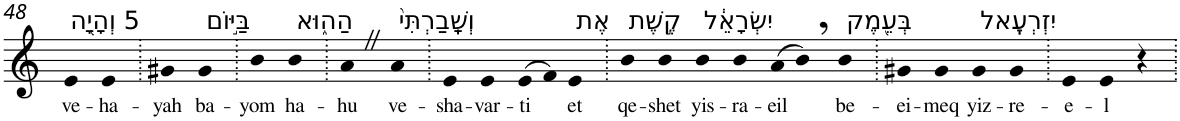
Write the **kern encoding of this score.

**kern	**text
*part1	*part1
*staff1	*staff1
*I"Piano	*
*I'Pno	*
!!LO:PB:g=z
*clefG2	*
*k[]	*
=48	=48
!LO:TX:a:t=5 וְהָיָ֖ה	!
!	!LO:LY:b
4e	ve-
!	!LO:LY:b
4e	-ha-
=49.	=49.
!	!LO:LY:b
4g#X	-yah
!LO:TX:a:t=בַּיּ֣וֹם	!
!	!LO:LY:b
4g#	ba-
=50.	=50.
!	!LO:LY:b
4b	-yom
!LO:TX:a:t=הַה֑וּא	!
!	!LO:LY:b
4b	ha-
=51.	=51.
!	!LO:LY:b
4aZ	-hu
!LO:TX:a:t=וְשָֽׁבַרְתִּי֙	!
!	!LO:LY:b
4a	ve-
=52.	=52.
!	!LO:LY:b
4e	-sha-
!	!LO:LY:b
4e	-var-
!	!LO:LY:b
(>8e	-ti
8f)	.
!LO:TX:a:t=אֶת	!
!	!LO:LY:b
4e	et
=53.	=53.
!LO:TX:a:t=קֶ֣שֶׁת	!
!	!LO:LY:b
4b	qe-
!	!LO:LY:b
4b	-shet
!LO:TX:a:t=יִשְׂרָאֵ֔ל	!
!	!LO:LY:b
4b	yis-
!	!LO:LY:b
4b	-ra-
!	!LO:LY:b
(>8a	-eil
8b,)	.
!LO:TX:a:t=בְּעֵ֖מֶק	!
!	!LO:LY:b
4b	be-
=54.	=54.
!	!LO:LY:b
4g#X	-ei-
!	!LO:LY:b
4g#	-meq
!LO:TX:a:t=יִזְרְעֶֽאל	!
!	!LO:LY:b
4g#	yiz-
!	!LO:LY:b
4g#	-re-
=55.	=55.
!	!LO:LY:b
4e	-e-
!	!LO:LY:b
4e	-l
4r	.
=.	=.
*-	*-
